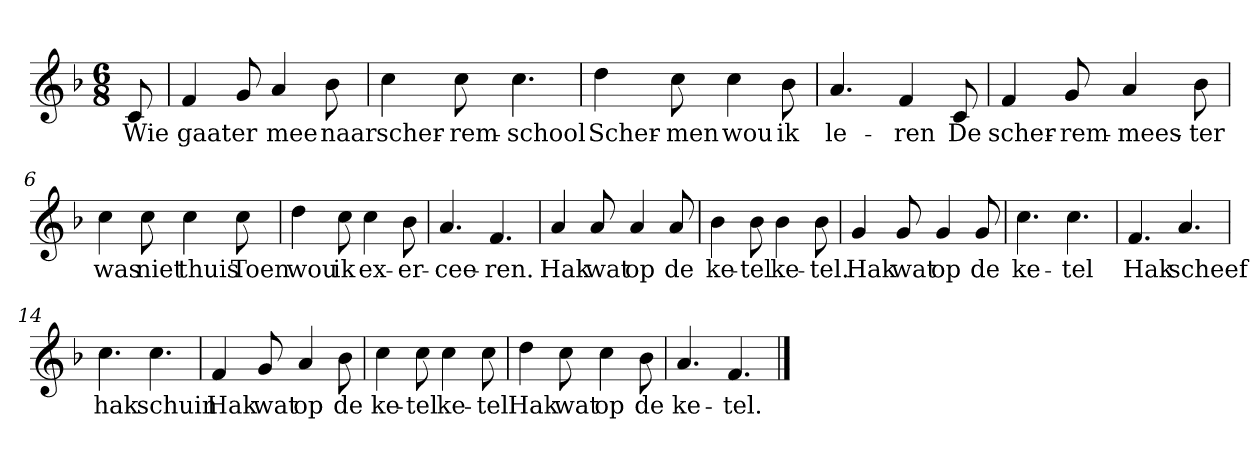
**kern	**text
*part1	*part1
*staff1	*staff1
*clefG2	*
*k[b-]	*
*F:	*
*M6/8	*
*MM120	*
=	=
8c	Wie
=1	=1
4f	gaat
8g	er
4a	mee
8b-	naar
=2	=2
4cc	scher-
8cc	-rem-
4.cc	-school
=3	=3
4dd	Scher-
8cc	-men
4cc	wou
8b-	ik
=4	=4
4.a	le-
4f	-ren
8c	De
=5	=5
4f	scher-
8g	-rem-
4a	-mees-
8b-	-ter
=6	=6
4cc	was
8cc	niet
4cc	thuis
8cc	Toen
=7	=7
4dd	wou
8cc	ik
4cc	ex-
8b-	-er-
=8	=8
4.a	-cee-
4.f	-ren.
=9	=9
4a	Hak
8a	wat
4a	op
8a	de
=10	=10
4b-	ke-
8b-	-tel
4b-	ke-
8b-	-tel.
=11	=11
4g	Hak
8g	wat
4g	op
8g	de
=12	=12
4.cc	ke-
4.cc	-tel
=13	=13
4.f	Hak
4.a	scheef
=14	=14
4.cc	hak
4.cc	schuin
=15	=15
4f	Hak
8g	wat
4a	op
8b-	de
=16	=16
4cc	ke-
8cc	-tel
4cc	ke-
8cc	-tel
=17	=17
4dd	Hak
8cc	wat
4cc	op
8b-	de
=18	=18
4.a	ke-
4.f	-tel.
==	==
*-	*-
